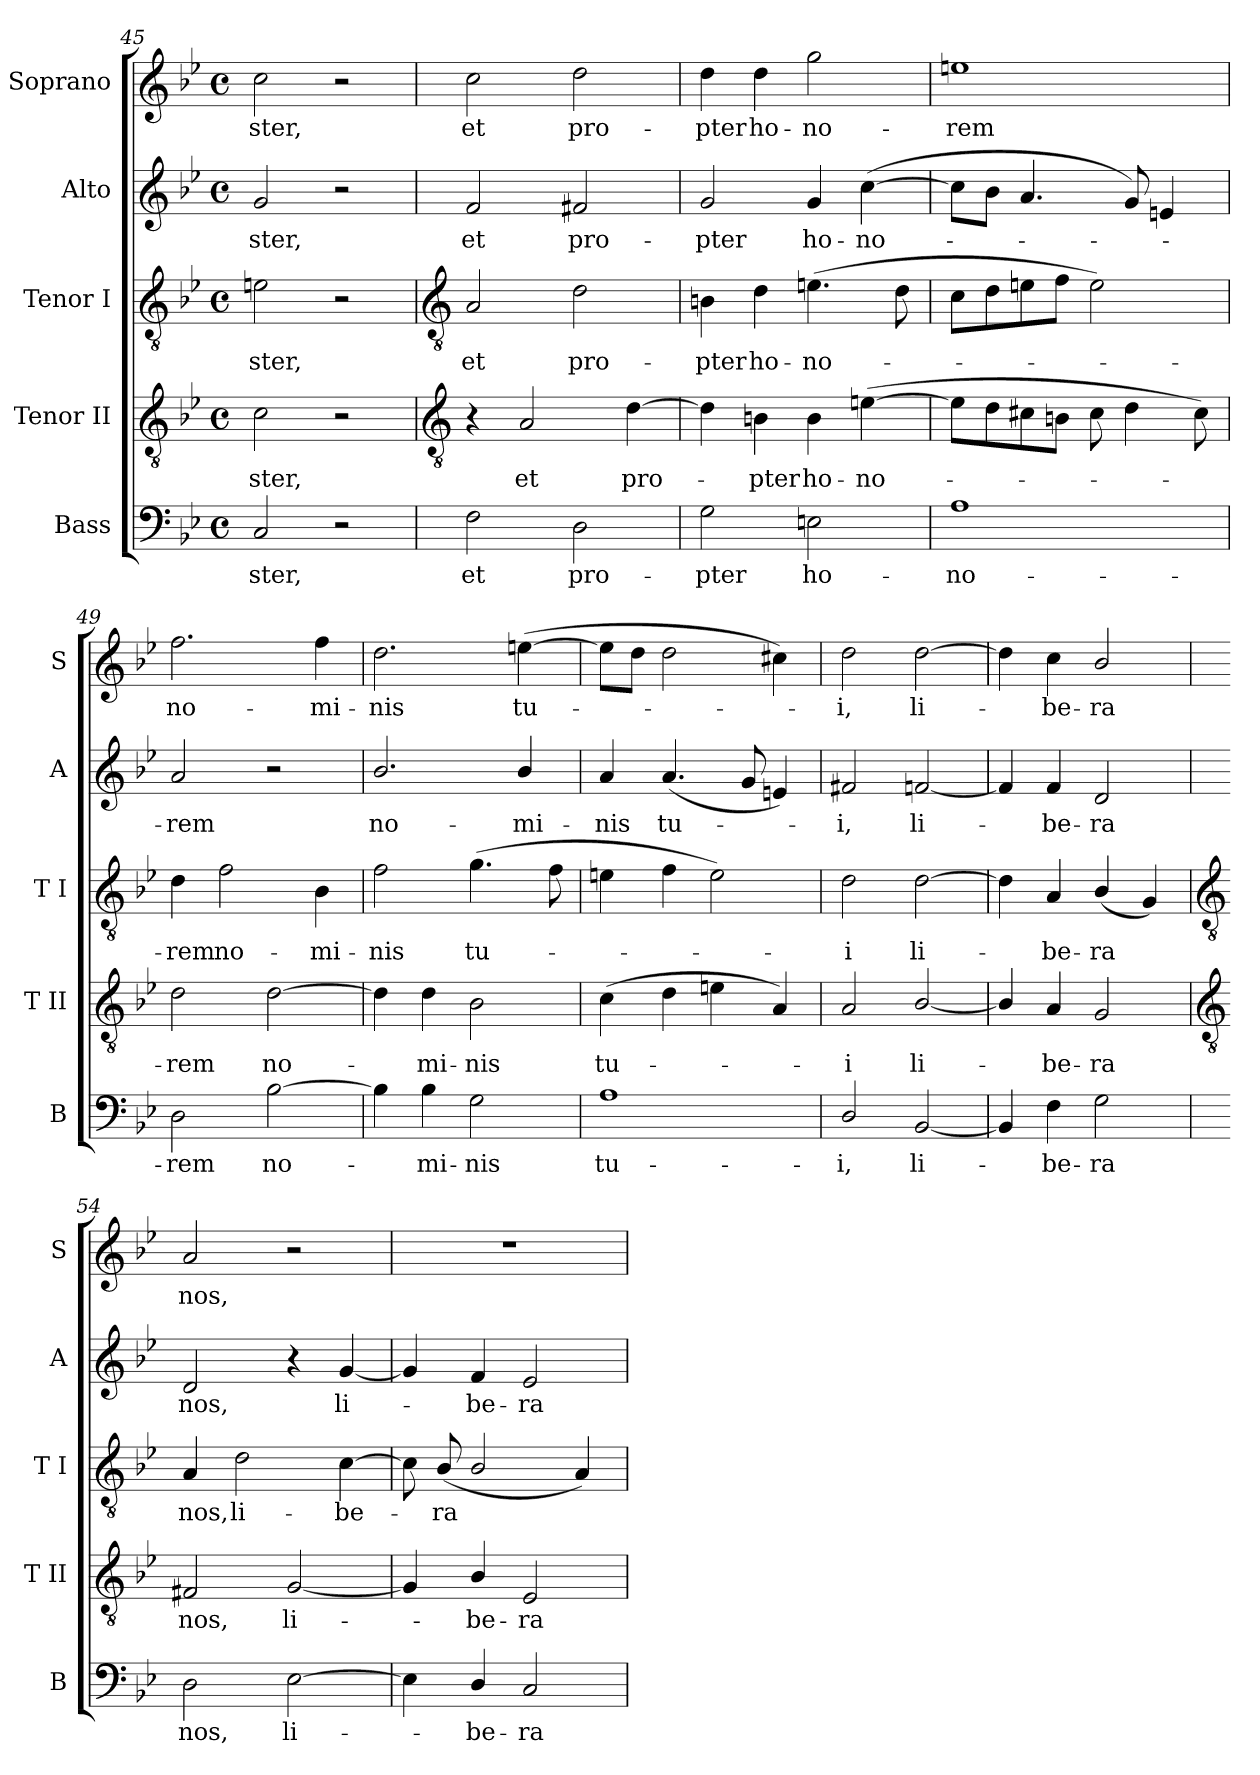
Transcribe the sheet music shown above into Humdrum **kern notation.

**kern	**text	**kern	**text	**kern	**text	**kern	**text	**kern	**text
*part5	*part5	*part4	*part4	*part3	*part3	*part2	*part2	*part1	*part1
*staff5	*staff5	*staff4	*staff4	*staff3	*staff3	*staff2	*staff2	*staff1	*staff1
*I"Bass	*	*I"Tenor II	*	*I"Tenor I	*	*I"Alto	*	*I"Soprano	*
*I'B	*	*I'T II	*	*I'T I	*	*I'A	*	*I'S	*
*clefF4	*	*clefGv2	*	*clefGv2	*	*clefG2	*	*clefG2	*
*k[b-e-]	*	*k[b-e-]	*	*k[b-e-]	*	*k[b-e-]	*	*k[b-e-]	*
*B-:	*	*B-:	*	*B-:	*	*B-:	*	*B-:	*
*M4/4	*	*M4/4	*	*M4/4	*	*M4/4	*	*M4/4	*
*met(c)	*	*met(c)	*	*met(c)	*	*met(c)	*	*met(c)	*
=45	=45	=45	=45	=45	=45	=45	=45	=45	=45
!	!LO:LY:b	!	!LO:LY:b	!	!LO:LY:b	!	!LO:LY:b	!	!LO:LY:b
2C	-ster,	2c	-ster,	2en	ster,	2g	-ster,	2cc	ster,
2r	.	2r	.	2r	.	2r	.	2r	.
!!LO:LB:g=z
=46	=46	=46	=46	=46	=46	=46	=46	=46	=46
*	*	*clefGv2	*	*clefGv2	*	*	*	*	*
!	!LO:LY:b	!	!	!	!LO:LY:b	!	!LO:LY:b	!	!LO:LY:b
2F	et	4r	.	2A	et	2f	et	2cc	et
!	!	!	!LO:LY:b	!	!	!	!	!	!
.	.	2A	et	.	.	.	.	.	.
!	!LO:LY:b	!	!	!	!LO:LY:b	!	!LO:LY:b	!	!LO:LY:b
2D	pro-	.	.	2d	pro-	2f#X	pro-	2dd	pro-
!	!	!	!LO:LY:b	!	!	!	!	!	!
.	.	[4d	pro-	.	.	.	.	.	.
=47	=47	=47	=47	=47	=47	=47	=47	=47	=47
!	!LO:LY:b	!	!	!	!LO:LY:b	!	!LO:LY:b	!	!LO:LY:b
2G	-pter	4d]	.	4Bn	-pter	2g	-pter	4dd	-pter
!	!	!	!LO:LY:b	!	!LO:LY:b	!	!	!	!LO:LY:b
.	.	4Bn	pter	4d	ho-	.	.	4dd	ho-
!	!LO:LY:b	!	!LO:LY:b	!	!LO:LY:b	!	!LO:LY:b	!	!LO:LY:b
2En	ho-	4B	ho-	(>4.en	-no-	4g	ho-	2gg	-no-
!	!	!	!LO:LY:b	!	!	!	!LO:LY:b	!	!
.	.	(>[4en	-no-	.	.	(<[4cc	-no-	.	.
.	.	.	.	8d	.	.	.	.	.
=48	=48	=48	=48	=48	=48	=48	=48	=48	=48
!	!LO:LY:b	!	!	!	!	!	!	!	!LO:LY:b
1A	-no-	8eL]	.	8cL	.	8ccL]	.	1een	-rem
.	.	8d	.	8d	.	8b-J	.	.	.
.	.	8c#X	.	8en	.	4.a	.	.	.
.	.	8BnJ	.	8fJ	.	.	.	.	.
.	.	8c#	.	2e)	.	.	.	.	.
.	.	4d	.	.	.	8g)	.	.	.
.	.	.	.	.	.	4en	.	.	.
.	.	8c#)	.	.	.	.	.	.	.
=49	=49	=49	=49	=49	=49	=49	=49	=49	=49
!	!LO:LY:b	!	!LO:LY:b	!	!LO:LY:b	!	!LO:LY:b	!	!LO:LY:b
2D	-rem	2d	rem	4d	rem	2a	rem	2.ff	no-
!	!	!	!	!	!LO:LY:b	!	!	!	!
.	.	.	.	2f	no-	.	.	.	.
!	!LO:LY:b	!	!LO:LY:b	!	!	!	!	!	!
[2B-	no-	[2d	no-	.	.	2r	.	.	.
!	!	!	!	!	!LO:LY:b	!	!	!	!LO:LY:b
.	.	.	.	4B-	-mi-	.	.	4ff	-mi-
=50	=50	=50	=50	=50	=50	=50	=50	=50	=50
!	!	!	!	!	!LO:LY:b	!	!LO:LY:b	!	!LO:LY:b
4B-]	.	4d]	.	2f	-nis	2.b-/	no-	2.dd	-nis
!	!LO:LY:b	!	!LO:LY:b	!	!	!	!	!	!
4B-	mi-	4d	mi-	.	.	.	.	.	.
!	!LO:LY:b	!	!LO:LY:b	!	!LO:LY:b	!	!	!	!
2G	-nis	2B-	-nis	(>4.g	tu-	.	.	.	.
!	!	!	!	!	!	!	!LO:LY:b	!	!LO:LY:b
.	.	.	.	.	.	4b-/	-mi-	(>[4een	tu-
.	.	.	.	8f	.	.	.	.	.
=51	=51	=51	=51	=51	=51	=51	=51	=51	=51
!	!LO:LY:b	!	!LO:LY:b	!	!	!	!LO:LY:b	!	!
1A	tu-	(>4c	tu-	4en	.	4a	-nis	8eeL]	.
.	.	.	.	.	.	.	.	8ddJ	.
!	!	!	!	!	!	!	!LO:LY:b	!	!
.	.	4d	.	4f	.	(<4.a	tu-	2dd	.
.	.	4en	.	2e)	.	.	.	.	.
.	.	.	.	.	.	8g	.	.	.
.	.	4A)	.	.	.	4en)	.	4cc#X)	.
=52	=52	=52	=52	=52	=52	=52	=52	=52	=52
!	!LO:LY:b	!	!LO:LY:b	!	!LO:LY:b	!	!LO:LY:b	!	!LO:LY:b
2D/	-i,	2A	i	2d	i	2f#X	i,	2dd	i,
!	!LO:LY:b	!	!LO:LY:b	!	!LO:LY:b	!	!LO:LY:b	!	!LO:LY:b
[2BB-	li-	[2B-/	li-	[2d	li-	[2fn	li-	[2dd	li-
=53	=53	=53	=53	=53	=53	=53	=53	=53	=53
4BB-]	.	4B-/]	.	4d]	.	4f]	.	4dd]	.
!	!LO:LY:b	!	!LO:LY:b	!	!LO:LY:b	!	!LO:LY:b	!	!LO:LY:b
4F	be-	4A	be-	4A	be-	4f	be-	4cc	be-
!	!LO:LY:b	!	!LO:LY:b	!	!LO:LY:b	!	!LO:LY:b	!	!LO:LY:b
2G	-ra	2G	-ra	(<4B-/	-ra	2d	-ra	2b-/	-ra
.	.	.	.	4G)	.	.	.	.	.
!!LO:LB:g=z
=54	=54	=54	=54	=54	=54	=54	=54	=54	=54
*	*	*clefGv2	*	*clefGv2	*	*	*	*	*
!	!LO:LY:b	!	!LO:LY:b	!	!LO:LY:b	!	!LO:LY:b	!	!LO:LY:b
2D	nos,	2F#X	nos,	4A	nos,	2d	nos,	2a	nos,
!	!	!	!	!	!LO:LY:b	!	!	!	!
.	.	.	.	2d	li-	.	.	.	.
!	!LO:LY:b	!	!LO:LY:b	!	!	!	!	!	!
[2E-	li-	[2G	li-	.	.	4r	.	2r	.
!	!	!	!	!	!LO:LY:b	!	!LO:LY:b	!	!
.	.	.	.	[4c	-be-	[4g	li-	.	.
=55	=55	=55	=55	=55	=55	=55	=55	=55	=55
4E-]	.	4G]	.	8c]	.	4g]	.	1r	.
!	!	!	!	!	!LO:LY:b	!	!	!	!
.	.	.	.	(<8B-/L	ra	.	.	.	.
!	!LO:LY:b	!	!LO:LY:b	!	!	!	!LO:LY:b	!	!
4D/	be-	4B-/	be-	2B-/	.	4f	be-	.	.
!	!LO:LY:b	!	!LO:LY:b	!	!	!	!LO:LY:b	!	!
2C	-ra	2E-	-ra	.	.	2e-	-ra	.	.
.	.	.	.	4A)	.	.	.	.	.
=	=	=	=	=	=	=	=	=	=
*-	*-	*-	*-	*-	*-	*-	*-	*-	*-
